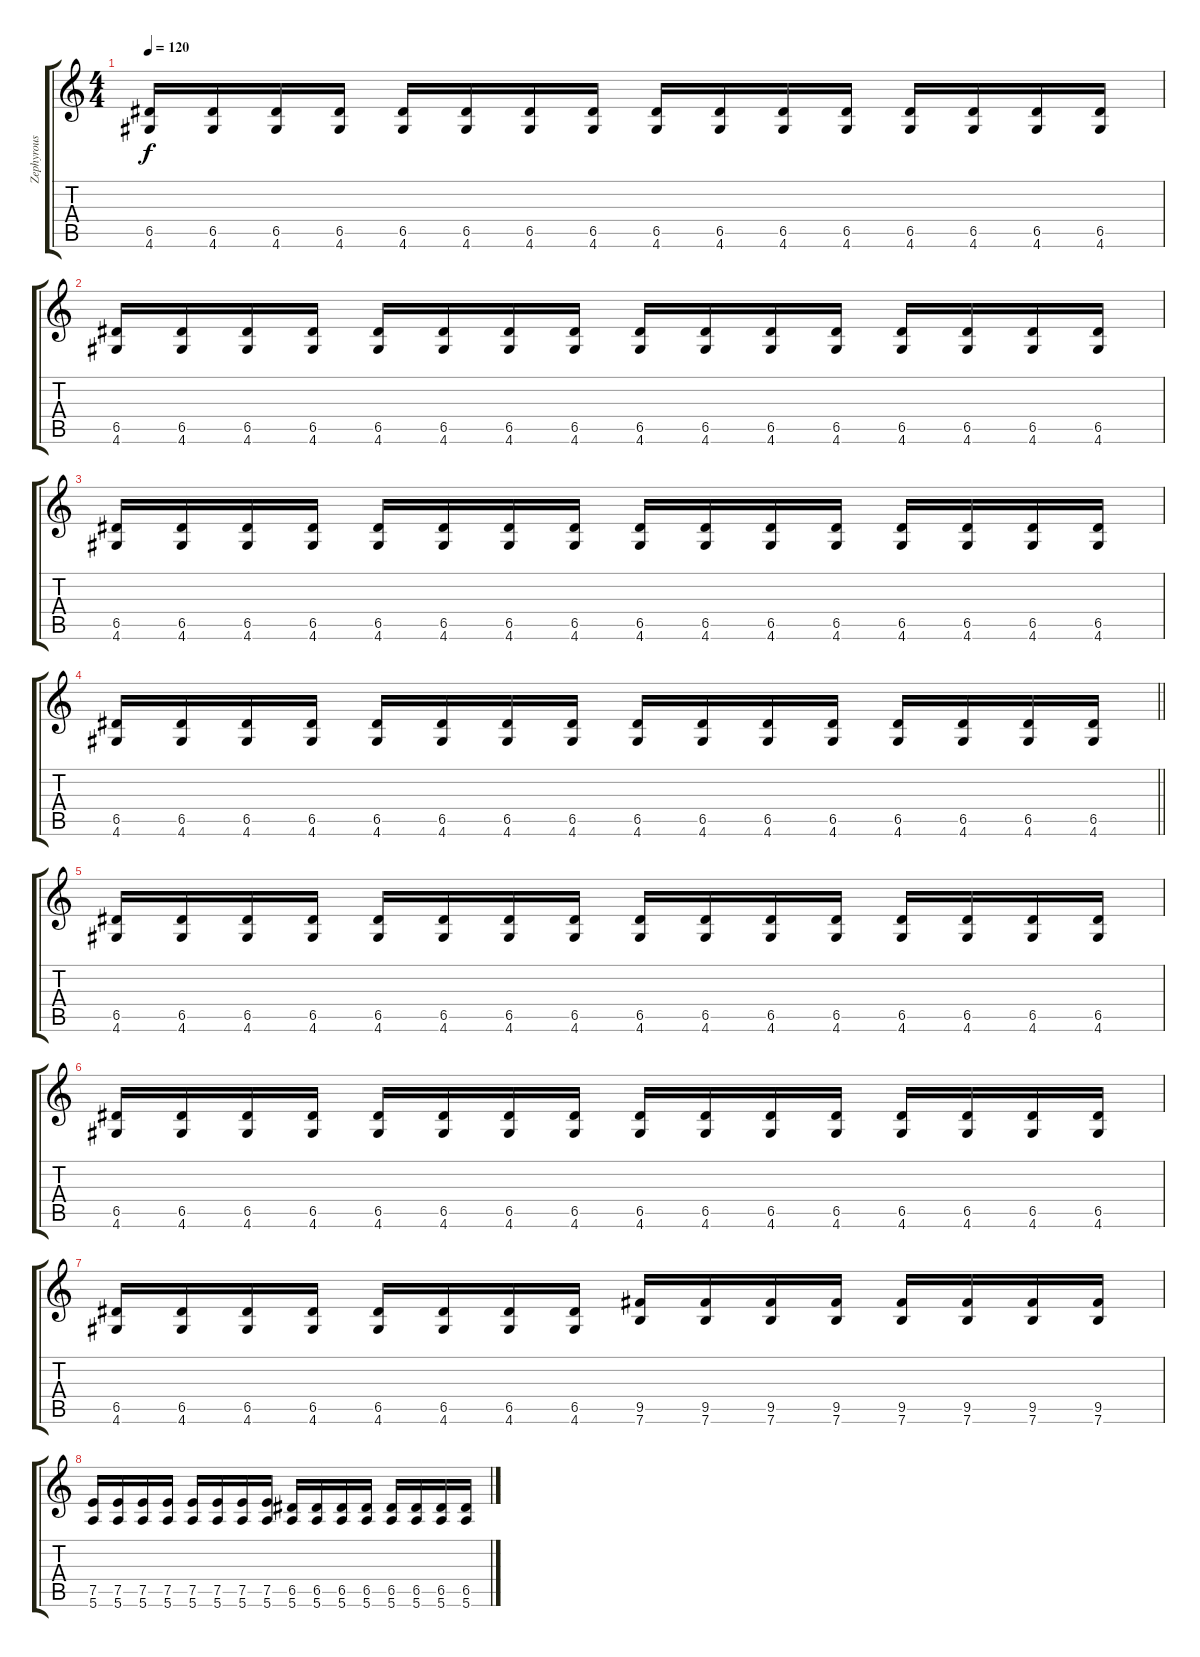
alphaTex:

\track ("Zephyrous" "Zephyrous") {instrument overdrivenguitar}
\staff {score tabs}
\tuning (E4 B3 G3 D3 A2 E2) {hide}
\ts (4 4)
\tempo 120
\clef g2
\ks c
(6.5 4.6).16{dy f} (6.5 4.6).16 (6.5 4.6).16 (6.5 4.6).16 (6.5 4.6).16 (6.5 4.6).16 (6.5 4.6).16 (6.5 4.6).16 (6.5 4.6).16 (6.5 4.6).16 (6.5 4.6).16 (6.5 4.6).16 (6.5 4.6).16 (6.5 4.6).16 (6.5 4.6).16 (6.5 4.6).16 |
(6.5 4.6).16 (6.5 4.6).16 (6.5 4.6).16 (6.5 4.6).16 (6.5 4.6).16 (6.5 4.6).16 (6.5 4.6).16 (6.5 4.6).16 (6.5 4.6).16 (6.5 4.6).16 (6.5 4.6).16 (6.5 4.6).16 (6.5 4.6).16 (6.5 4.6).16 (6.5 4.6).16 (6.5 4.6).16 |
(6.5 4.6).16 (6.5 4.6).16 (6.5 4.6).16 (6.5 4.6).16 (6.5 4.6).16 (6.5 4.6).16 (6.5 4.6).16 (6.5 4.6).16 (6.5 4.6).16 (6.5 4.6).16 (6.5 4.6).16 (6.5 4.6).16 (6.5 4.6).16 (6.5 4.6).16 (6.5 4.6).16 (6.5 4.6).16 |
\barLineRight lightlight
(6.5 4.6).16 (6.5 4.6).16 (6.5 4.6).16 (6.5 4.6).16 (6.5 4.6).16 (6.5 4.6).16 (6.5 4.6).16 (6.5 4.6).16 (6.5 4.6).16 (6.5 4.6).16 (6.5 4.6).16 (6.5 4.6).16 (6.5 4.6).16 (6.5 4.6).16 (6.5 4.6).16 (6.5 4.6).16 |
(6.5 4.6).16 (6.5 4.6).16 (6.5 4.6).16 (6.5 4.6).16 (6.5 4.6).16 (6.5 4.6).16 (6.5 4.6).16 (6.5 4.6).16 (6.5 4.6).16 (6.5 4.6).16 (6.5 4.6).16 (6.5 4.6).16 (6.5 4.6).16 (6.5 4.6).16 (6.5 4.6).16 (6.5 4.6).16 |
(6.5 4.6).16 (6.5 4.6).16 (6.5 4.6).16 (6.5 4.6).16 (6.5 4.6).16 (6.5 4.6).16 (6.5 4.6).16 (6.5 4.6).16 (6.5 4.6).16 (6.5 4.6).16 (6.5 4.6).16 (6.5 4.6).16 (6.5 4.6).16 (6.5 4.6).16 (6.5 4.6).16 (6.5 4.6).16 |
(6.5 4.6).16 (6.5 4.6).16 (6.5 4.6).16 (6.5 4.6).16 (6.5 4.6).16 (6.5 4.6).16 (6.5 4.6).16 (6.5 4.6).16 (9.5 7.6).16 (9.5 7.6).16 (9.5 7.6).16 (9.5 7.6).16 (9.5 7.6).16 (9.5 7.6).16 (9.5 7.6).16 (9.5 7.6).16 |
(7.5 5.6).16 (7.5 5.6).16 (7.5 5.6).16 (7.5 5.6).16 (7.5 5.6).16 (7.5 5.6).16 (7.5 5.6).16 (7.5 5.6).16 (6.5 5.6).16 (6.5 5.6).16 (6.5 5.6).16 (6.5 5.6).16 (6.5 5.6).16 (6.5 5.6).16 (6.5 5.6).16 (6.5 5.6).16
